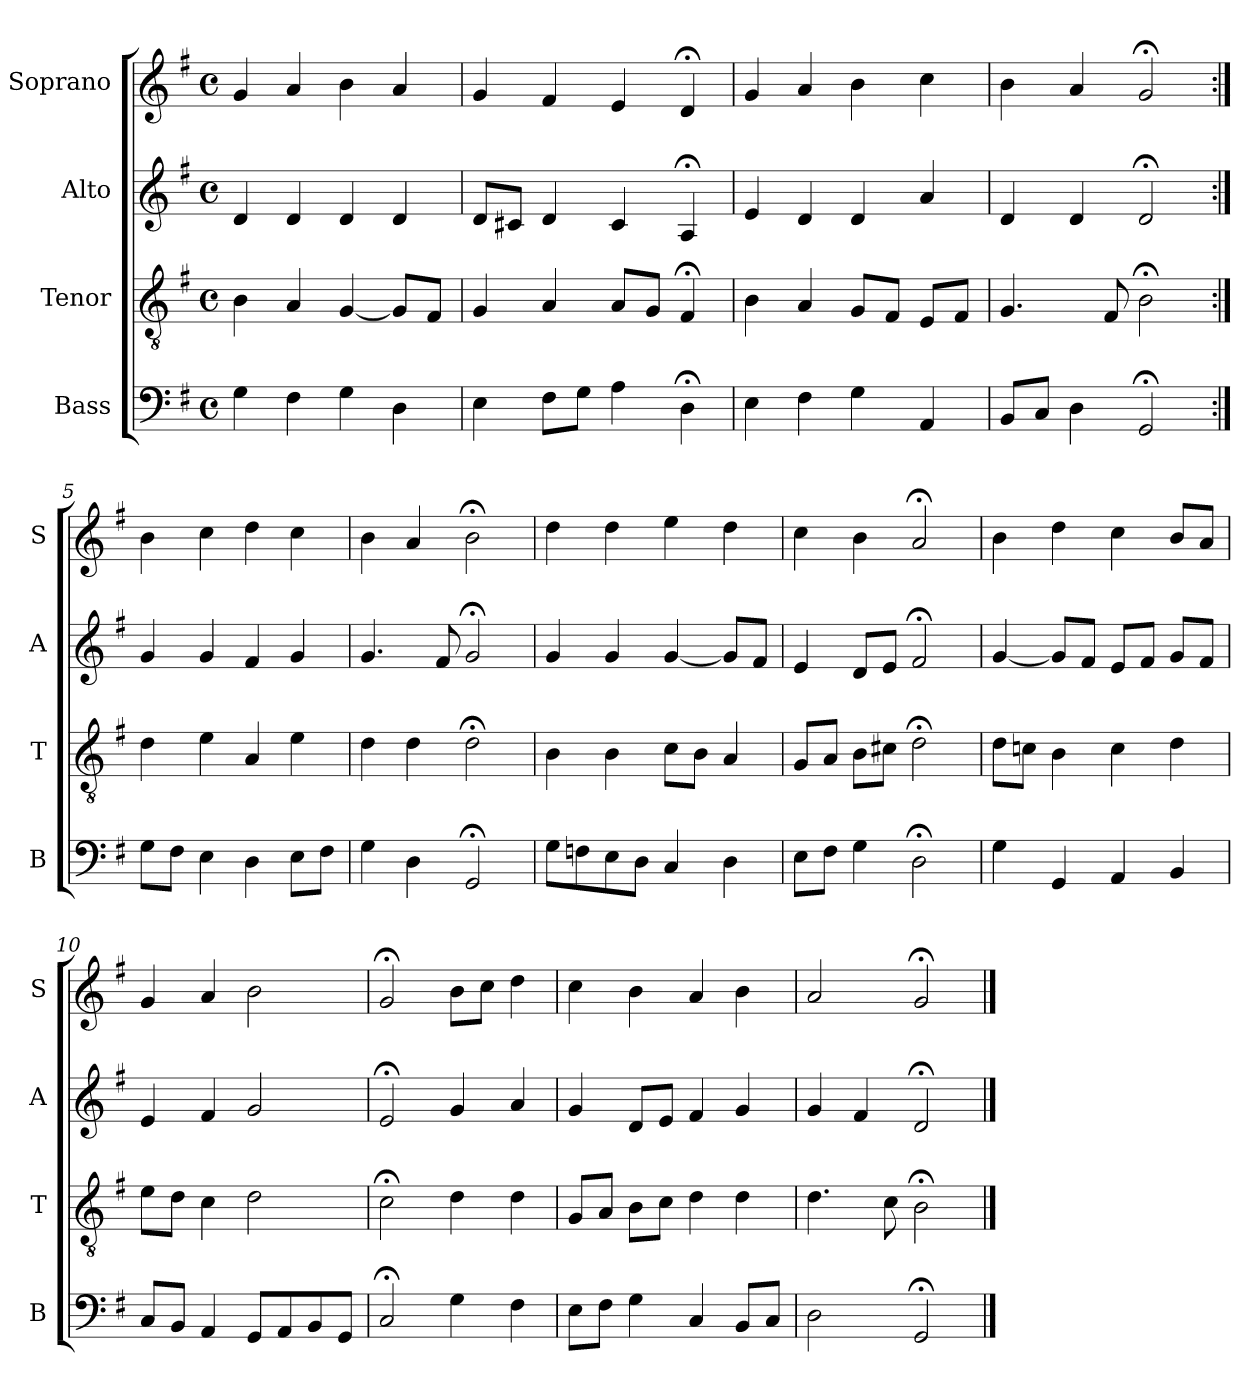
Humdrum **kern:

**kern	**kern	**kern	**kern
*part4	*part3	*part2	*part1
*staff4	*staff3	*staff2	*staff1
*I"Bass	*I"Tenor	*I"Alto	*I"Soprano
*I'B	*I'T	*I'A	*I'S
*clefF4	*clefGv2	*clefG2	*clefG2
*k[f#]	*k[f#]	*k[f#]	*k[f#]
*G:	*G:	*G:	*G:
*M4/4	*M4/4	*M4/4	*M4/4
*met(c)	*met(c)	*met(c)	*met(c)
*MM100	*MM100	*MM100	*MM100
=1	=1	=1	=1
4G	4B	4d	4g
4F#	4A	4d	4a
4G	[4G	4d	4b
4D	8GL]	4d	4a
.	8F#J	.	.
=2	=2	=2	=2
4E	4G	8dL	4g
.	.	8c#XJ	.
8F#L	4A	4d	4f#
8GJ	.	.	.
4A	8AL	4c#	4e
.	8GJ	.	.
4D;<	4F#;<	4A;<	4d;<
=3	=3	=3	=3
4E	4B	4e	4g
4F#	4A	4d	4a
4G	8GL	4d	4b
.	8F#J	.	.
4AA	8EL	4a	4cc
.	8F#J	.	.
=4	=4	=4	=4
8BBL	4.G	4d	4b
8CJ	.	.	.
4D	.	4d	4a
.	8F#	.	.
2GG;<	2B;<	2d;<	2g;<
=5:|!	=5:|!	=5:|!	=5:|!
8GL	4d	4g	4b
8F#J	.	.	.
4E	4e	4g	4cc
4D	4A	4f#	4dd
8EL	4e	4g	4cc
8F#J	.	.	.
=6	=6	=6	=6
4G	4d	4.g	4b
4D	4d	.	4a
.	.	8f#	.
2GG;<	2d;<	2g;<	2b;<
=7	=7	=7	=7
8GL	4B	4g	4dd
8Fn	.	.	.
8E	4B	4g	4dd
8DJ	.	.	.
4C	8cL	[4g	4ee
.	8BJ	.	.
4D	4A	8gL]	4dd
.	.	8f#J	.
=8	=8	=8	=8
8EL	8GL	4e	4cc
8F#J	8AJ	.	.
4G	8BL	8dL	4b
.	8c#XJ	8eJ	.
2D;<	2d;<	2f#;<	2a;<
=9	=9	=9	=9
4G	8dL	[4g	4b
.	8cnJ	.	.
4GG	4B	8gL]	4dd
.	.	8f#J	.
4AA	4c	8eL	4cc
.	.	8f#J	.
4BB	4d	8gL	8bL
.	.	8f#J	8aJ
=10	=10	=10	=10
8CL	8eL	4e	4g
8BBJ	8dJ	.	.
4AA	4c	4f#	4a
8GGL	2d	2g	2b
8AA	.	.	.
8BB	.	.	.
8GGJ	.	.	.
=11	=11	=11	=11
2C;<	2c;<	2e;<	2g;<
4G	4d	4g	8bL
.	.	.	8ccJ
4F#	4d	4a	4dd
=12	=12	=12	=12
8EL	8GL	4g	4cc
8F#J	8AJ	.	.
4G	8BL	8dL	4b
.	8cJ	8eJ	.
4C	4d	4f#	4a
8BBL	4d	4g	4b
8CJ	.	.	.
=13	=13	=13	=13
2D	4.d	4g	2a
.	.	4f#	.
.	8c	.	.
2GG;<	2B;<	2d;<	2g;<
==	==	==	==
*-	*-	*-	*-
